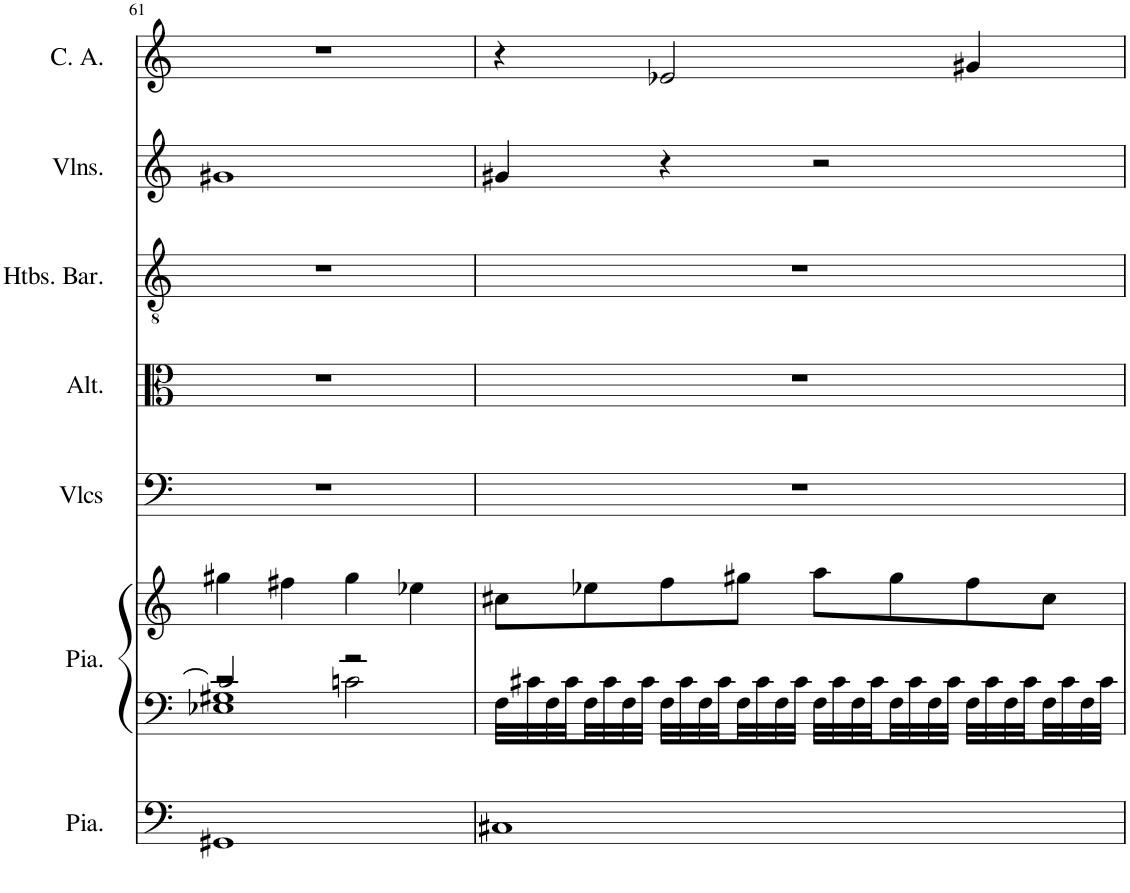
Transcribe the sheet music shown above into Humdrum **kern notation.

**kern	**kern	**kern	**kern	**kern	**kern	**kern	**kern
*part7	*part6	*part6	*part5	*part4	*part3	*part2	*part1
*staff8	*staff7	*staff6	*staff5	*staff4	*staff3	*staff2	*staff1
*I"Piano, Pedals	*I"Piano, Organ	*	*I"Violoncelles, Bass	*I"Altos, Tenor	*I"Hautbois Baryton, Alto	*I"Violons, Soprano	*I"Cor anglais, Baritone solo
*I'Pia.	*I'Pia.	*	*I'Vlcs	*I'Alt.	*I'Htbs. Bar.	*I'Vlns.	*I'C. A.
!!LO:PB:g=z
*clefF4	*clefF4	*clefG2	*clefF4	*clefC3	*clefGv2	*clefG2	*clefG2
*	*	*	*	*	*	*	*Trd4c7
*k[]	*k[]	*k[]	*k[]	*k[]	*k[]	*k[]	*k[]
*M4/4	*M4/4	*M4/4	*M4/4	*M4/4	*M4/4	*M4/4	*M4/4
=61	=61	=61	=61	=61	=61	=61	=61
*	*^	*	*	*	*	*	*
*	*	*^	*	*	*	*	*	*
1GG#X	2c#/]	2r	1E-X 1G#X	4gg#X\	1r	1r	1r	1g#X	1r
.	.	.	.	4ff#X\	.	.	.	.	.
.	2r	2cn\	.	4gg#\	.	.	.	.	.
.	.	.	.	4ee-X\	.	.	.	.	.
*	*v	*v	*v	*	*	*	*	*	*
=62	=62	=62	=62	=62	=62	=62	=62
1C#X	32F\LLL	8cc#X\L	1r	1r	1r	4g#X/	4r
.	32c#X\	.	.	.	.	.	.
.	32F\	.	.	.	.	.	.
.	32c#\	.	.	.	.	.	.
.	32F\	8ee-X\	.	.	.	.	.
.	32c#\	.	.	.	.	.	.
.	32F\	.	.	.	.	.	.
.	32c#\JJJ	.	.	.	.	.	.
.	32F\LLL	8ff\	.	.	.	4r	2e-X/
.	32c#\	.	.	.	.	.	.
.	32F\	.	.	.	.	.	.
.	32c#\	.	.	.	.	.	.
.	32F\	8gg#X\J	.	.	.	.	.
.	32c#\	.	.	.	.	.	.
.	32F\	.	.	.	.	.	.
.	32c#\JJJ	.	.	.	.	.	.
.	32F\LLL	8aa\L	.	.	.	2r	.
.	32c#\	.	.	.	.	.	.
.	32F\	.	.	.	.	.	.
.	32c#\	.	.	.	.	.	.
.	32F\	8gg#\	.	.	.	.	.
.	32c#\	.	.	.	.	.	.
.	32F\	.	.	.	.	.	.
.	32c#\JJJ	.	.	.	.	.	.
.	32F\LLL	8ff\	.	.	.	.	4g#X/
.	32c#\	.	.	.	.	.	.
.	32F\	.	.	.	.	.	.
.	32c#\	.	.	.	.	.	.
.	32F\	8cc#\J	.	.	.	.	.
.	32c#\	.	.	.	.	.	.
.	32F\	.	.	.	.	.	.
.	32c#\JJJ	.	.	.	.	.	.
=	=	=	=	=	=	=	=
*-	*-	*-	*-	*-	*-	*-	*-
